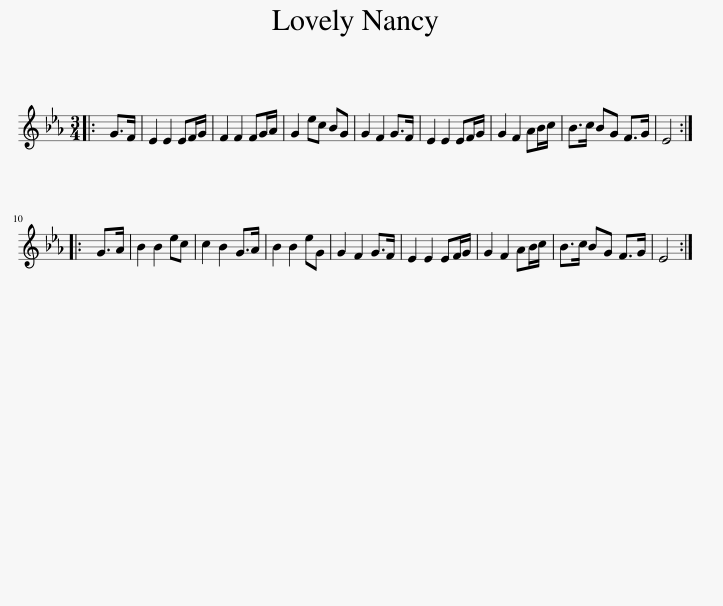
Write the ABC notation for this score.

X:1
L:1/8
M:3/4
I:linebreak $
K:Eb
V:1 treble
V:1
|: G>F | E2 E2 EF/G/ | F2 F2 FG/A/ | G2 ec BG | G2 F2 G>F | %5
 E2 E2 EF/G/ | G2 F2 AB/c/ | B>c BG F>G | E4 ::$ G>A | %10
 B2 B2 ec | c2 B2 G>A | B2 B2 eG | G2 F2 G>F | E2 E2 EF/G/ | %15
 G2 F2 AB/c/ | B>c BG F>G | E4 :| %18
